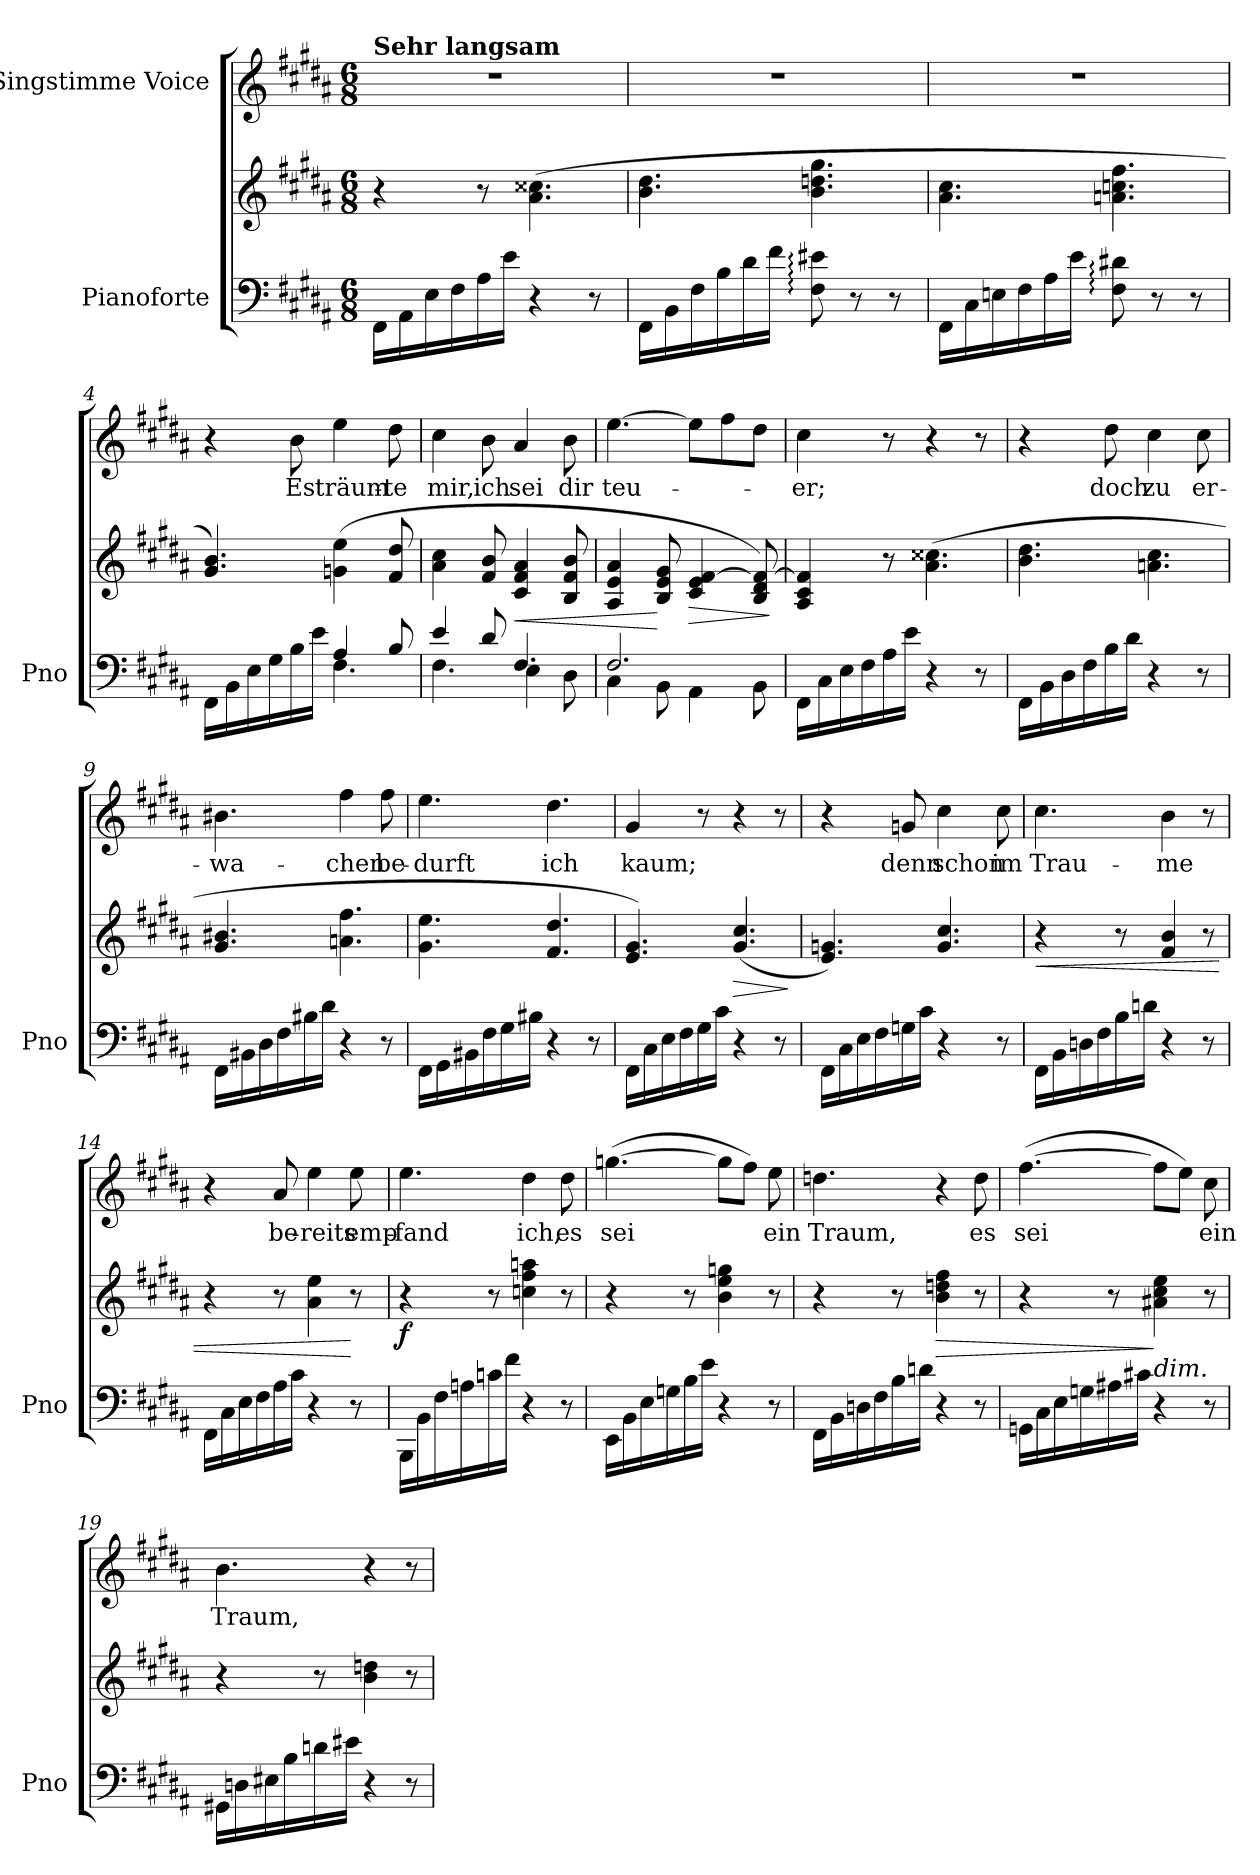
**kern	**kern	**dynam	**kern	**text
*part2	*part2	*part2	*part1	*part1
*staff3	*staff2	*staff2/3	*staff1	*staff1
*I"Pianoforte	*	*	*I"Singstimme Voice	*
*I'Pno	*	*	*	*
*clefF4	*clefG2	*	*clefG2	*
*k[f#c#g#d#a#]	*k[f#c#g#d#a#]	*	*k[f#c#g#d#a#]	*
*M6/8	*M6/8	*	*M6/8	*
=1	=1	=1	=1	=1
!	!	!	!LO:TX:a:B:t=Sehr langsam	!
!	!	!LO:DY:b	!	!
!	!	!LO:DY:n=1:b	!	!
16FF#\LL	4r	other-dynamics p	2.r	.
16AA#\	.	.	.	.
16E\	.	.	.	.
16F#\	.	.	.	.
16A#\	8r	.	.	.
16e\JJ	.	.	.	.
4r	(>4.a#\ 4.cc##X\	.	.	.
8r	.	.	.	.
=2	=2	=2	=2	=2
16FF#\LL	4.b\ 4.dd#\	.	2.r	.
16BB\	.	.	.	.
16F#\	.	.	.	.
16B\	.	.	.	.
16d#\	.	.	.	.
16f#\JJ	.	.	.	.
8F#\: 8e#X\:	4.b\ 4.ddn\ 4.gg#\	.	.	.
8r	.	.	.	.
8r	.	.	.	.
=3	=3	=3	=3	=3
16FF#\LL	4.a#\ 4.cc#\	.	2.r	.
16C#\	.	.	.	.
16En\	.	.	.	.
16F#\	.	.	.	.
16A#\	.	.	.	.
16e\JJ	.	.	.	.
8F#\: 8d#X\:	4.an\ 4.ccn\ 4.ff#\	.	.	.
8r	.	.	.	.
8r	.	.	.	.
!!LO:LB:g=z
=4	=4	=4	=4	=4
*^	*	*	*	*
4.ryy	16FF#\LL	4.g#/ 4.b/)	.	4r	.
.	16BB\	.	.	.	.
.	16E\	.	.	.	.
.	16G#\	.	.	.	.
!	!	!	!	!	!LO:LY:b
.	16B\	.	.	8b\	Es
.	16e\JJ	.	.	.	.
!	!	!	!	!	!LO:LY:b
4A#/	4.F#\	(>4gn\ 4ee\	.	4ee\	träum-
!	!	!	!	!	!LO:LY:b
8B/	.	8f#/ 8dd#/	.	8dd#\	-te
=5	=5	=5	=5	=5	=5
!	!	!	!	!	!LO:LY:b
4e/	4.F#\	4a#\ 4cc#\	.	4cc#\	mir,
!	!	!	!	!	!LO:LY:b
8d#/	.	8f#/ 8b/	.	8b\	ich
!	!	!	!LO:HP:b	!	!LO:LY:b
4.F#/	4E\	4c#/ 4f#/ 4a#/	<	4a#/	sei
!	!	!	!	!	!LO:LY:b
.	8D#\	8B/ 8f#/ 8b/	.	8b\	dir
=6	=6	=6	=6	=6	=6
!	!	!	!	!	!LO:LY:b
2.F#/	4C#\	4A#/ 4e/ 4a#/	.	[4.ee\	teu-
.	8BB\	8B/ 8e/ 8g#/	[	.	.
!	!	!	!LO:HP:b	!	!
.	4AA#\	4c#/ 4e/ [4f#/	>	8ee\L]	.
.	.	.	.	8ff#\	.
.	8BB\	8B/ 8d#/ 8f#/_)	.	8dd#\J	.
*v	*v	*	*	*	*
.	.	]	.	.
=7	=7	=7	=7	=7
!	!	!	!	!LO:LY:b
16FF#\LL	4A#/ 4c#/ 4f#/]	.	4cc#\	-er;
16C#\	.	.	.	.
16E\	.	.	.	.
16F#\	.	.	.	.
16A#\	8r	.	8r	.
16e\JJ	.	.	.	.
4r	(>4.a#\ 4.cc##X\	.	4r	.
8r	.	.	8r	.
!!LO:LB:g=z
=8	=8	=8	=8	=8
16FF#\LL	4.b\ 4.dd#\	.	4r	.
16BB\	.	.	.	.
16D#\	.	.	.	.
16F#\	.	.	.	.
!	!	!	!	!LO:LY:b
16B\	.	.	8dd#\	doch
16d#\JJ	.	.	.	.
!	!	!	!	!LO:LY:b
4r	4.an\ 4.cc#\	.	4cc#\	zu
!	!	!	!	!LO:LY:b
8r	.	.	8cc#\	er-
=9	=9	=9	=9	=9
!	!	!	!	!LO:LY:b
16FF#\LL	4.g#/ 4.b#X/	.	4.b#X\	-wa-
16BB#X\	.	.	.	.
16D#\	.	.	.	.
16F#\	.	.	.	.
16B#X\	.	.	.	.
16d#\JJ	.	.	.	.
!	!	!	!	!LO:LY:b
4r	4.an\ 4.ff#\	.	4ff#\	-chen
!	!	!	!	!LO:LY:b
8r	.	.	8ff#\	be-
=10	=10	=10	=10	=10
!	!	!	!	!LO:LY:b
16FF#\LL	4.g#\ 4.ee\	.	4.ee\	-durft
16GG#\	.	.	.	.
16BB#X\	.	.	.	.
16F#\	.	.	.	.
16G#\	.	.	.	.
16B#X\JJ	.	.	.	.
!	!	!	!	!LO:LY:b
4r	4.f#/ 4.dd#/	.	4.dd#\	ich
8r	.	.	.	.
!!LO:LB:g=z
=11	=11	=11	=11	=11
!	!	!	!	!LO:LY:b
16FF#\LL	4.e/ 4.g#/)	.	4g#/	kaum;
16C#\	.	.	.	.
16E\	.	.	.	.
16F#\	.	.	.	.
16G#\	.	.	8r	.
16c#\JJ	.	.	.	.
!	!	!LO:HP:b	!	!
4r	(<4.g#/ 4.cc#/	>	4r	.
8r	.	.	8r	.
.	.	]	.	.
=12	=12	=12	=12	=12
16FF#\LL	4.e/ 4.gn/)	.	4r	.
16C#\	.	.	.	.
16E\	.	.	.	.
16F#\	.	.	.	.
!	!	!	!	!LO:LY:b
16Gn\	.	.	8gn/	denn
16c#\JJ	.	.	.	.
!	!	!	!	!LO:LY:b
4r	4.g/ 4.cc#/	.	4cc#\	schon
!	!	!	!	!LO:LY:b
8r	.	.	8cc#\	im
=13	=13	=13	=13	=13
!	!	!LO:HP:b	!	!LO:LY:b
16FF#\LL	4r	<	4.cc#\	Trau-
16BB\	.	.	.	.
16Dn\	.	.	.	.
16F#\	.	.	.	.
16B\	8r	.	.	.
16dn\JJ	.	.	.	.
!	!	!	!	!LO:LY:b
4r	4f#/ 4b/	.	4b\	-me
8r	8r	.	8r	.
=14	=14	=14	=14	=14
16FF#\LL	4r	.	4r	.
16C#\	.	.	.	.
16E\	.	.	.	.
16F#\	.	.	.	.
!	!	!	!	!LO:LY:b
16A#\	8r	.	8a#/	be-
16c#\JJ	.	.	.	.
!	!	!	!	!LO:LY:b
4r	4a#\ 4ee\	.	4ee\	-reits
!	!	!	!	!LO:LY:b
8r	8r	[	8ee\	emp-
!!LO:PB:g=z
=15	=15	=15	=15	=15
!	!	!LO:DY:b	!	!LO:LY:b
16BBB\LL	4r	f	4.ee\	-fand
16BB\	.	.	.	.
16F#\	.	.	.	.
16An\	.	.	.	.
16cn\	8r	.	.	.
16f#\JJ	.	.	.	.
!	!	!	!	!LO:LY:b
4r	4ccn\ 4ff#\ 4aan\	.	4dd#\	ich,
!	!	!	!	!LO:LY:b
8r	8r	.	8dd#\	es
=16	=16	=16	=16	=16
!	!	!	!	!LO:LY:b
16EE\LL	4r	.	(>[4.ggn\	sei
16BB\	.	.	.	.
16E\	.	.	.	.
16Gn\	.	.	.	.
16B\	8r	.	.	.
16e\JJ	.	.	.	.
4r	4b\ 4ee\ 4ggn\	.	8gg\L]	.
.	.	.	8ff#\J)	.
!	!	!	!	!LO:LY:b
8r	8r	.	8ee\	ein
=17	=17	=17	=17	=17
!	!	!	!	!LO:LY:b
16FF#\LL	4r	.	4.ddn\	Traum,
16BB\	.	.	.	.
16Dn\	.	.	.	.
16F#\	.	.	.	.
16B\	8r	.	.	.
16dn\JJ	.	.	.	.
!	!	!LO:HP:b	!	!
4r	4b\ 4ddn\ 4ff#\	>	4r	.
!	!	!	!	!LO:LY:b
8r	8r	.	8dd\	es
!!LO:LB:g=z
=18	=18	=18	=18	=18
!	!	!	!	!LO:LY:b
16GGn\LL	4r	.	(>[4.ff#\	sei
16C#\	.	.	.	.
16E\	.	.	.	.
16Gn\	.	.	.	.
16A#X\	8r	.	.	.
16c#X\JJ	.	.	.	.
!	!LO:TX:b:i:t=dim.	!	!	!
4r	4a#X\ 4cc#\ 4ee\	]	8ff#\L]	.
.	.	.	8ee\J)	.
!	!	!	!	!LO:LY:b
8r	8r	.	8cc#\	ein
=19	=19	=19	=19	=19
*	*	*	*MM87	*
!	!	!	!	!LO:LY:b
*	*	*	*^	*
16GG#X\LL	4r	.	4.b\	4ryy	Traum,
16Dn\	.	.	.	.	.
16E#X\	.	.	.	.	.
16B\	.	.	.	.	.
*	*	*	*MM84	*	*
16dn\	8r	.	.	2ryy	.
16e#X\JJ	.	.	.	.	.
*	*	*	*MM81	*	*
4r	4b\ 4ddn\	.	4r	.	.
*	*	*	*MM78	*	*
8r	8r	.	8r	.	.
*	*	*	*v	*v	*
=	=	=	=	=
*-	*-	*-	*-	*-
